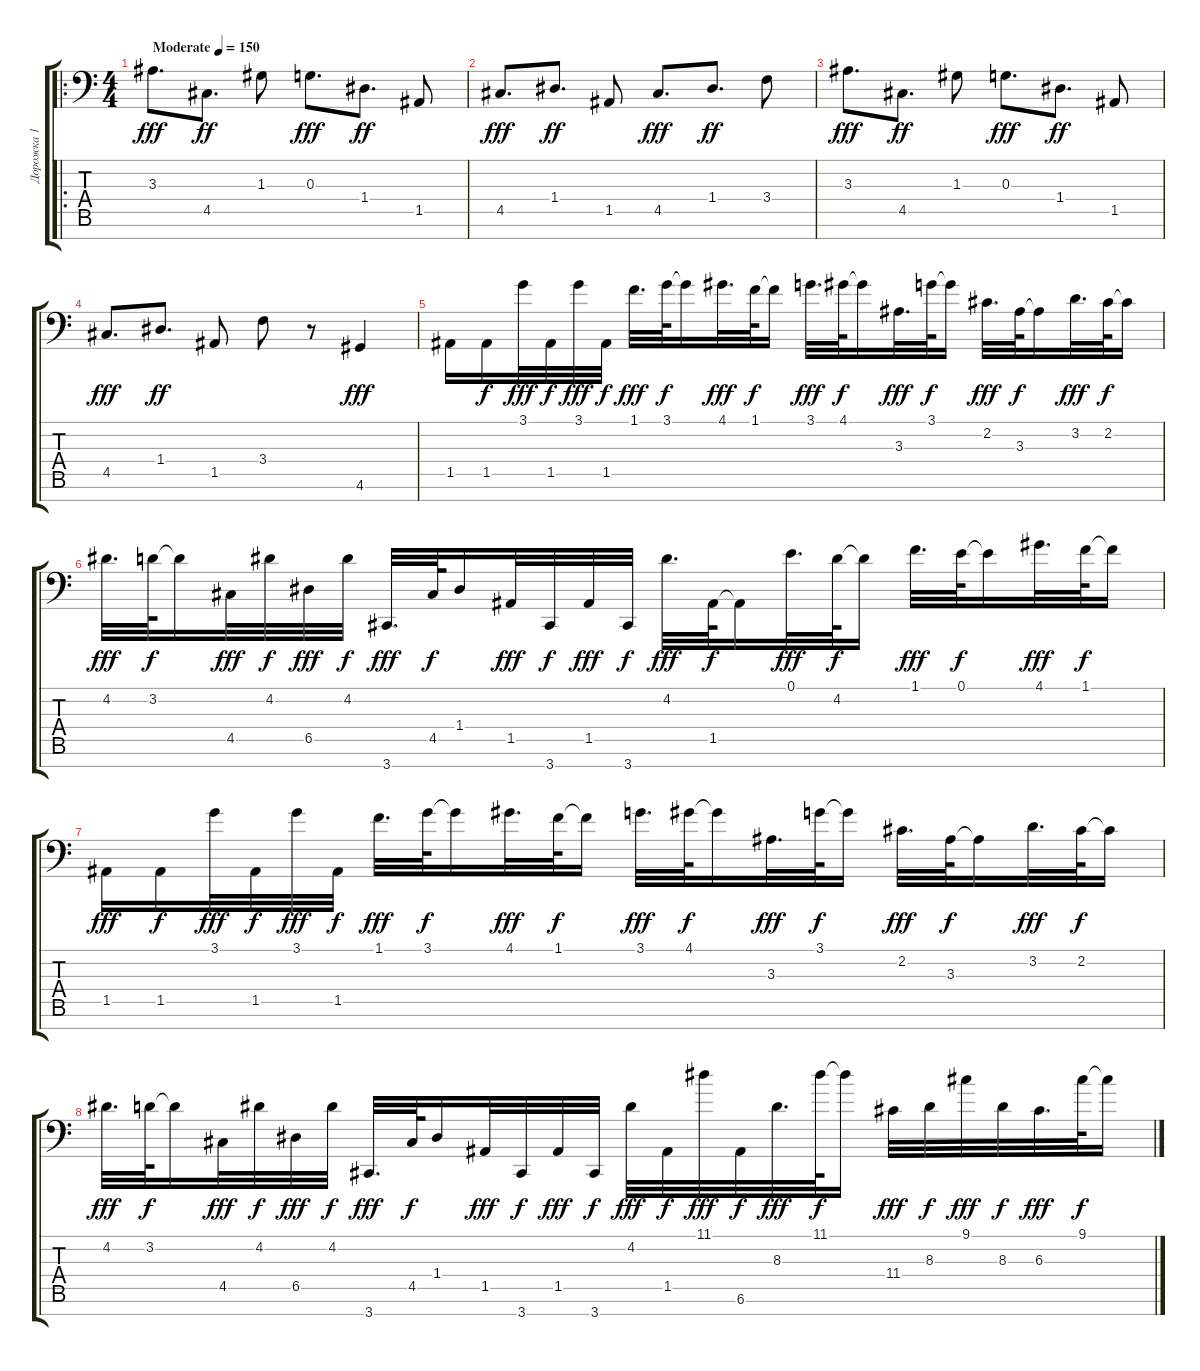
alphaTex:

\track ("Дорожка 1" "Дорожка 1") {instrument lead1square}
\staff {score tabs}
\tuning (E4 B3 G3 D3 A2 E2 Bb1) {hide}
\ro
\ts (4 4)
\tempo (150 "Moderate")
\clef f4
\ks c
3.3.8{d dy fff instrument lead1square} 4.5.8{d dy ff} 1.3.8 0.3.8{d dy fff} 1.4.8{d dy ff} 1.5.8 |
4.5.8{d dy fff} 1.4.8{d dy ff} 1.5.8 4.5.8{d dy fff} 1.4.8{d dy ff} 3.4.8 |
3.3.8{d dy fff} 4.5.8{d dy ff} 1.3.8 0.3.8{d dy fff} 1.4.8{d dy ff} 1.5.8 |
4.5.8{d dy fff} 1.4.8{d dy ff} 1.5.8 3.4.8 r.8 4.6.4{dy fff} |
1.5.16 1.5.16{dy f} 3.1.32{dy fff} 1.5.32{dy f} 3.1.32{dy fff} 1.5.32{dy f} 1.1.32{d dy fff} 3.1.64{dy f} 3.1{t}.16 4.1.32{d dy fff} 1.1.64{dy f} 1.1{t}.16 3.1.32{d dy fff} 4.1.64{dy f} 4.1{t}.16 3.3.32{d dy fff} 3.1.64{dy f} 3.1{t}.16 2.2.32{d dy fff} 3.3.64{dy f} 3.3{t}.16 3.2.32{d dy fff} 2.2.64{dy f} 2.2{t}.16 |
4.2.32{d dy fff} 3.2.64{dy f} 3.2{t}.16 4.5.32{dy fff} 4.2.32{dy f} 6.5.32{dy fff} 4.2.32{dy f} 3.7.32{d dy fff} 4.5.64{dy f} 1.4.16 1.5.32{dy fff} 3.7.32{dy f} 1.5.32{dy fff} 3.7.32{dy f} 4.2.32{d dy fff} 1.5.64{dy f} 1.5{t}.16 0.1.32{d dy fff} 4.2.64{dy f} 4.2{t}.16 1.1.32{d dy fff} 0.1.64{dy f} 0.1{t}.16 4.1.32{d dy fff} 1.1.64{dy f} 1.1{t}.16 |
1.5.16{dy fff} 1.5.16{dy f} 3.1.32{dy fff} 1.5.32{dy f} 3.1.32{dy fff} 1.5.32{dy f} 1.1.32{d dy fff} 3.1.64{dy f} 3.1{t}.16 4.1.32{d dy fff} 1.1.64{dy f} 1.1{t}.16 3.1.32{d dy fff} 4.1.64{dy f} 4.1{t}.16 3.3.32{d dy fff} 3.1.64{dy f} 3.1{t}.16 2.2.32{d dy fff} 3.3.64{dy f} 3.3{t}.16 3.2.32{d dy fff} 2.2.64{dy f} 2.2{t}.16 |
4.2.32{d dy fff} 3.2.64{dy f} 3.2{t}.16 4.5.32{dy fff} 4.2.32{dy f} 6.5.32{dy fff} 4.2.32{dy f} 3.7.32{d dy fff} 4.5.64{dy f} 1.4.16 1.5.32{dy fff} 3.7.32{dy f} 1.5.32{dy fff} 3.7.32{dy f} 4.2.32{dy fff} 1.5.32{dy f} 11.1.32{dy fff} 6.6.32{dy f} 8.3.32{d dy fff} 11.1.64{dy f} 11.1{t}.16 11.4.32{dy fff} 8.3.32{dy f} 9.1.32{dy fff} 8.3.32{dy f} 6.3.32{d dy fff} 9.1.64{dy f} 9.1{t}.16
